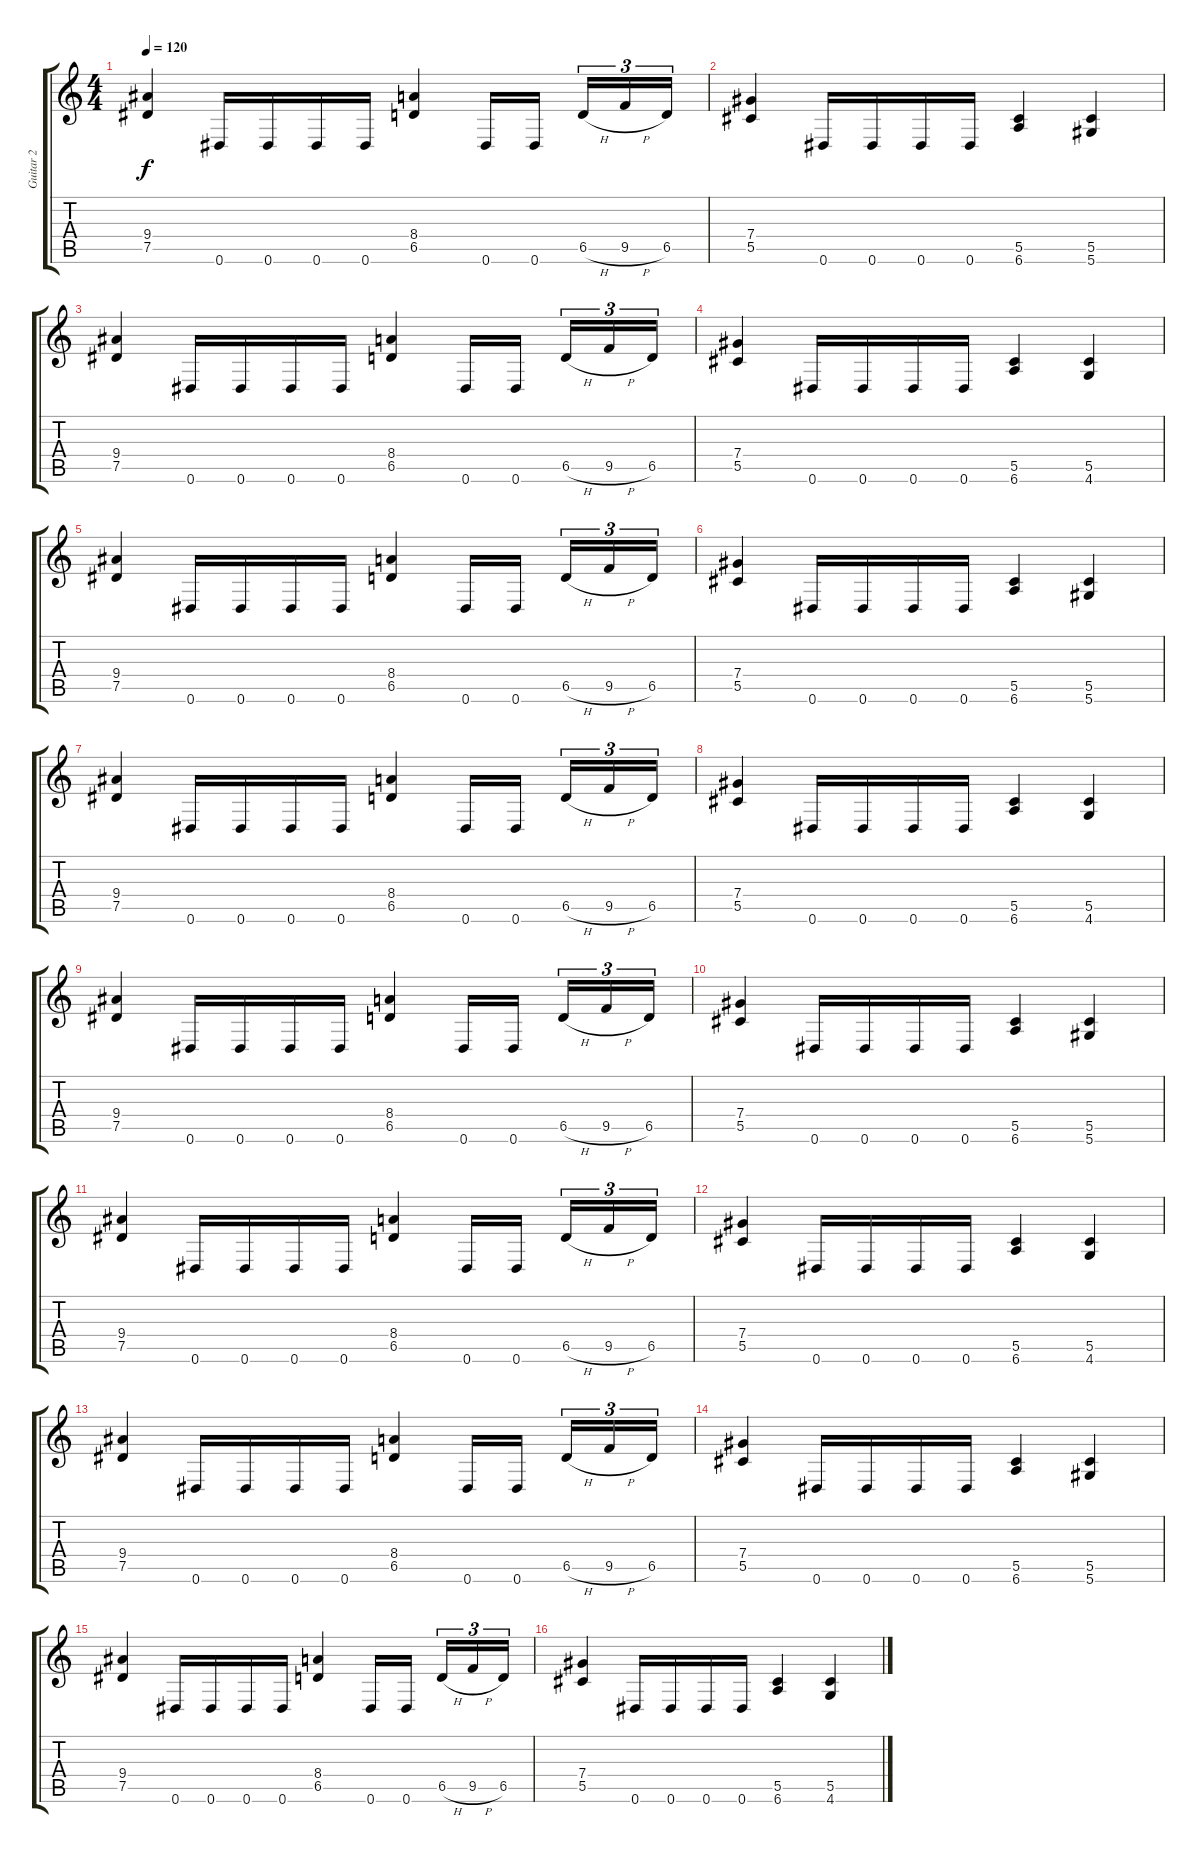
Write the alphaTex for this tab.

\track ("Guitar 2 " "Guitar 2 ") {instrument overdrivenguitar}
\staff {score tabs}
\tuning (Eb4 Bb3 Gb3 Db3 Ab2 Eb2) {hide}
\ts (4 4)
\tempo 120
\clef g2
\ks c
(9.4 7.5).4{dy f instrument overdrivenguitar} 0.6.16 0.6.16 0.6.16 0.6.16 (8.4 6.5).4 0.6.16 0.6.16 6.5{h}.16{tu (3 2)} 9.5{h}.16{tu (3 2)} 6.5.16{tu (3 2)} |
(7.4 5.5).4 0.6.16 0.6.16 0.6.16 0.6.16 (5.5 6.6).4 (5.5 5.6).4 |
(9.4 7.5).4 0.6.16 0.6.16 0.6.16 0.6.16 (8.4 6.5).4 0.6.16 0.6.16 6.5{h}.16{tu (3 2)} 9.5{h}.16{tu (3 2)} 6.5.16{tu (3 2)} |
(7.4 5.5).4 0.6.16 0.6.16 0.6.16 0.6.16 (5.5 6.6).4 (5.5 4.6).4 |
(9.4 7.5).4 0.6.16 0.6.16 0.6.16 0.6.16 (8.4 6.5).4 0.6.16 0.6.16 6.5{h}.16{tu (3 2)} 9.5{h}.16{tu (3 2)} 6.5.16{tu (3 2)} |
(7.4 5.5).4 0.6.16 0.6.16 0.6.16 0.6.16 (5.5 6.6).4 (5.5 5.6).4 |
(9.4 7.5).4 0.6.16 0.6.16 0.6.16 0.6.16 (8.4 6.5).4 0.6.16 0.6.16 6.5{h}.16{tu (3 2)} 9.5{h}.16{tu (3 2)} 6.5.16{tu (3 2)} |
(7.4 5.5).4 0.6.16 0.6.16 0.6.16 0.6.16 (5.5 6.6).4 (5.5 4.6).4 |
(9.4 7.5).4 0.6.16 0.6.16 0.6.16 0.6.16 (8.4 6.5).4 0.6.16 0.6.16 6.5{h}.16{tu (3 2)} 9.5{h}.16{tu (3 2)} 6.5.16{tu (3 2)} |
(7.4 5.5).4 0.6.16 0.6.16 0.6.16 0.6.16 (5.5 6.6).4 (5.5 5.6).4 |
(9.4 7.5).4 0.6.16 0.6.16 0.6.16 0.6.16 (8.4 6.5).4 0.6.16 0.6.16 6.5{h}.16{tu (3 2)} 9.5{h}.16{tu (3 2)} 6.5.16{tu (3 2)} |
(7.4 5.5).4 0.6.16 0.6.16 0.6.16 0.6.16 (5.5 6.6).4 (5.5 4.6).4 |
(9.4 7.5).4 0.6.16 0.6.16 0.6.16 0.6.16 (8.4 6.5).4 0.6.16 0.6.16 6.5{h}.16{tu (3 2)} 9.5{h}.16{tu (3 2)} 6.5.16{tu (3 2)} |
(7.4 5.5).4 0.6.16 0.6.16 0.6.16 0.6.16 (5.5 6.6).4 (5.5 5.6).4 |
(9.4 7.5).4 0.6.16 0.6.16 0.6.16 0.6.16 (8.4 6.5).4 0.6.16 0.6.16 6.5{h}.16{tu (3 2)} 9.5{h}.16{tu (3 2)} 6.5.16{tu (3 2)} |
(7.4 5.5).4 0.6.16 0.6.16 0.6.16 0.6.16 (5.5 6.6).4 (5.5 4.6).4
